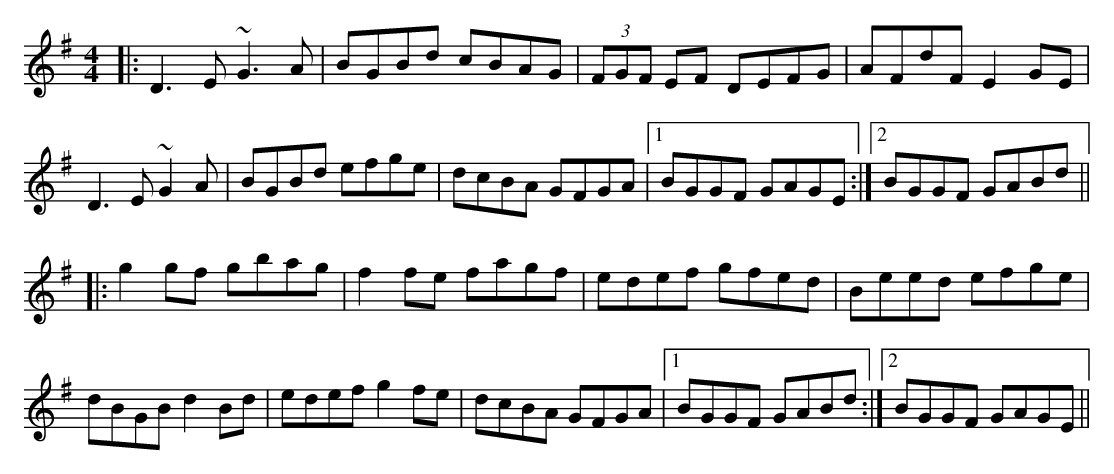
X:1
M:4/4
K:G
|:D3E ~G3A|BGBd cBAG|(3FGF EF DEFG|AFdF E2GE|
D3E ~G2A|BGBd efge|dcBA GFGA|1 BGGF GAGE:|2 BGGF GABd||
|:g2gf gbag|f2fe fagf|edef gfed|Beed efge|
dBGB d2Bd|edef g2fe|dcBA GFGA|1 BGGF GABd:|2 BGGF GAGE||
